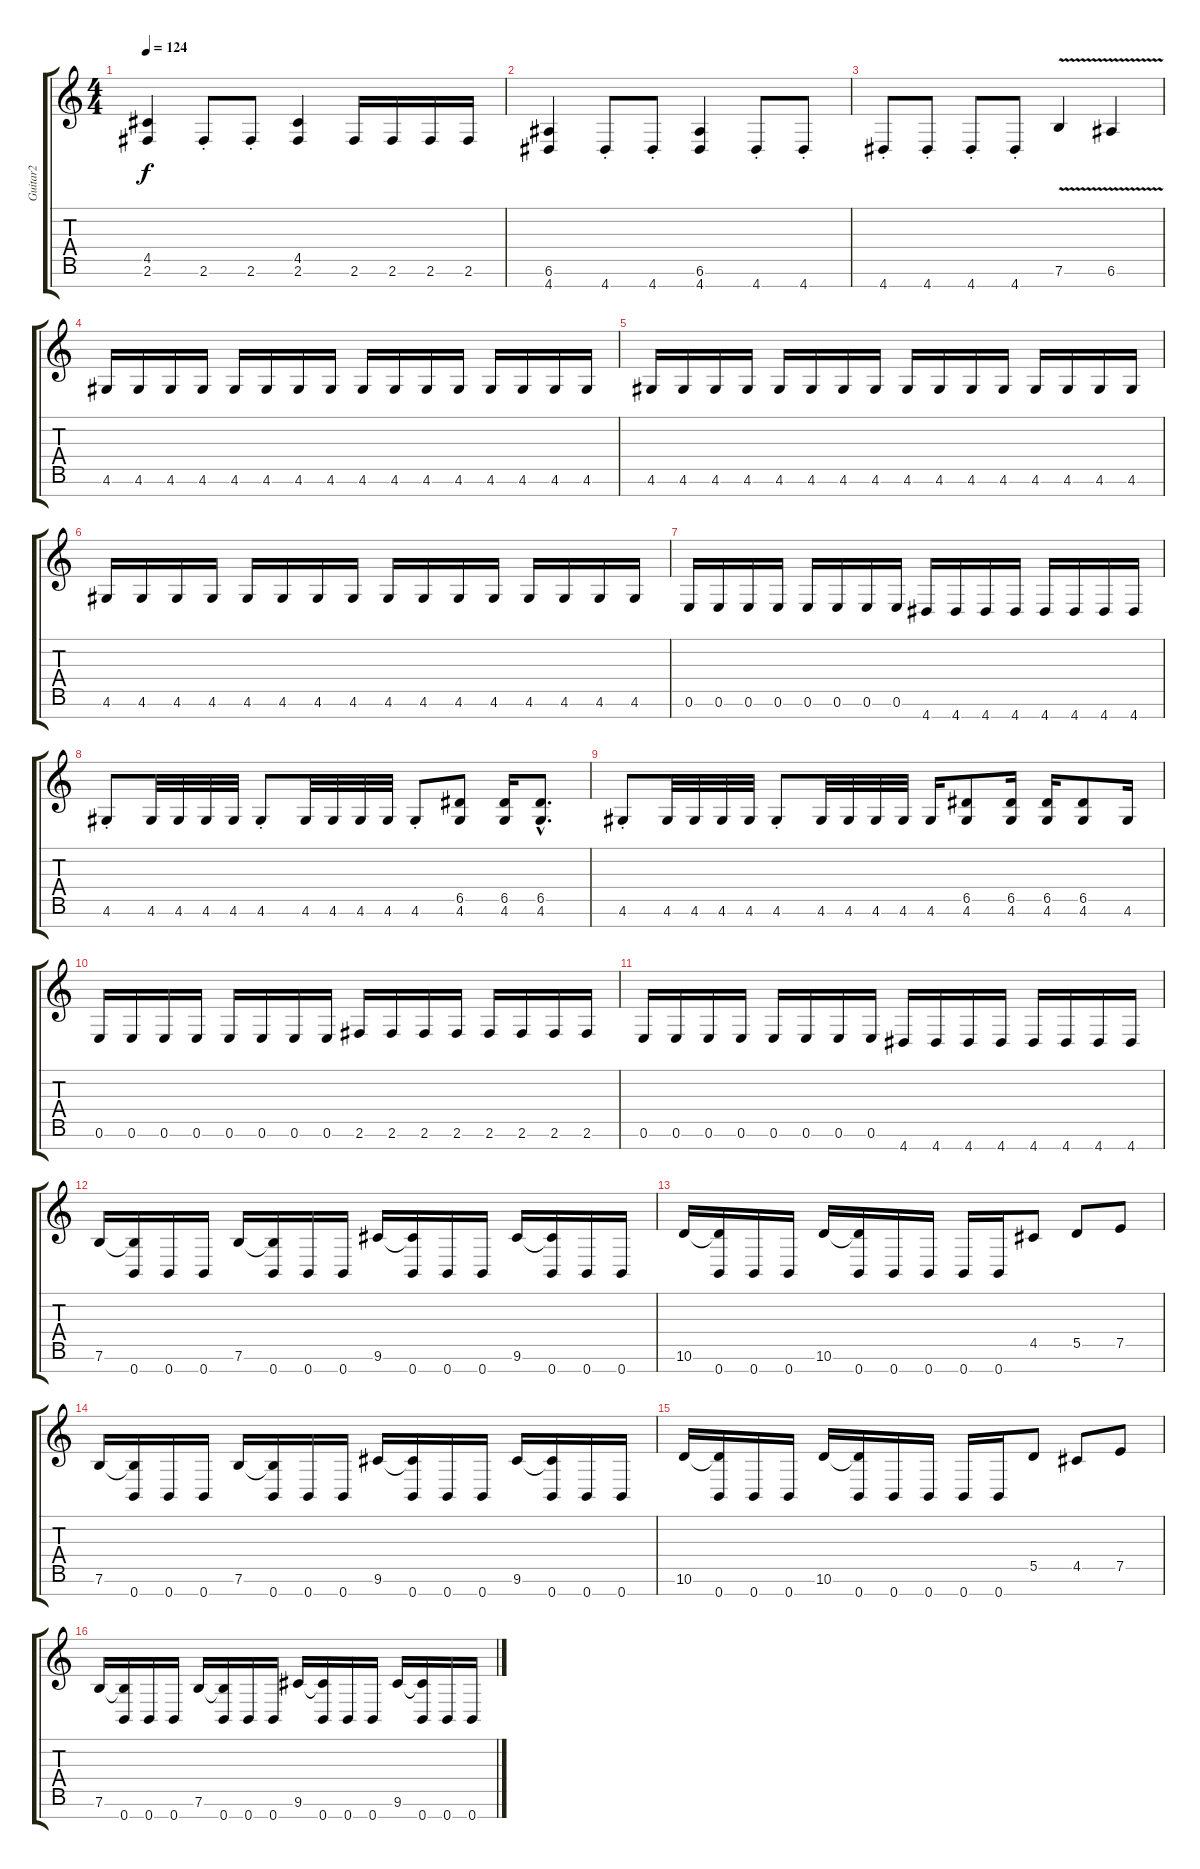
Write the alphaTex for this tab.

\track ("Guitar2" "Guitar2") {instrument distortionguitar}
\staff {score tabs}
\tuning (E4 B3 G3 D3 A2 E2 B1) {hide}
\ts (4 4)
\tempo 124
\clef g2
\ks c
(4.5 2.6).4{dy f} 2.6{st}.8 2.6{st}.8 (4.5 2.6).4 2.6.16 2.6.16 2.6.16 2.6.16 |
(6.6 4.7).4 4.7{st}.8 4.7{st}.8 (6.6 4.7).4 4.7{st}.8 4.7{st}.8 |
4.7{st}.8 4.7{st}.8 4.7{st}.8 4.7{st}.8 7.6{v}.4 6.6{v}.4 |
4.6.16 4.6.16 4.6.16 4.6.16 4.6.16 4.6.16 4.6.16 4.6.16 4.6.16 4.6.16 4.6.16 4.6.16 4.6.16 4.6.16 4.6.16 4.6.16 |
4.6.16 4.6.16 4.6.16 4.6.16 4.6.16 4.6.16 4.6.16 4.6.16 4.6.16 4.6.16 4.6.16 4.6.16 4.6.16 4.6.16 4.6.16 4.6.16 |
4.6.16 4.6.16 4.6.16 4.6.16 4.6.16 4.6.16 4.6.16 4.6.16 4.6.16 4.6.16 4.6.16 4.6.16 4.6.16 4.6.16 4.6.16 4.6.16 |
0.6.16 0.6.16 0.6.16 0.6.16 0.6.16 0.6.16 0.6.16 0.6.16 4.7.16 4.7.16 4.7.16 4.7.16 4.7.16 4.7.16 4.7.16 4.7.16 |
4.6{st}.8 4.6.32 4.6.32 4.6.32 4.6.32 4.6{st}.8 4.6.32 4.6.32 4.6.32 4.6.32 4.6{st}.8 (6.5 4.6).8 (6.5 4.6).16 (6.5{hac} 4.6{hac}).8{d} |
4.6{st}.8 4.6.32 4.6.32 4.6.32 4.6.32 4.6{st}.8 4.6.32 4.6.32 4.6.32 4.6.32 4.6.16 (6.5 4.6).8 (6.5 4.6).16 (6.5 4.6).16 (6.5 4.6).8 4.6.16 |
0.6.16 0.6.16 0.6.16 0.6.16 0.6.16 0.6.16 0.6.16 0.6.16 2.6.16 2.6.16 2.6.16 2.6.16 2.6.16 2.6.16 2.6.16 2.6.16 |
0.6.16 0.6.16 0.6.16 0.6.16 0.6.16 0.6.16 0.6.16 0.6.16 4.7.16 4.7.16 4.7.16 4.7.16 4.7.16 4.7.16 4.7.16 4.7.16 |
7.6.16 (7.6{t} 0.7).16 0.7.16 0.7.16 7.6.16 (7.6{t} 0.7).16 0.7.16 0.7.16 9.6.16 (9.6{t} 0.7).16 0.7.16 0.7.16 9.6.16 (9.6{t} 0.7).16 0.7.16 0.7.16 |
10.6.16 (10.6{t} 0.7).16 0.7.16 0.7.16 10.6.16 (10.6{t} 0.7).16 0.7.16 0.7.16 0.7.16 0.7.16 4.5.8 5.5.8 7.5.8 |
7.6.16 (7.6{t} 0.7).16 0.7.16 0.7.16 7.6.16 (7.6{t} 0.7).16 0.7.16 0.7.16 9.6.16 (9.6{t} 0.7).16 0.7.16 0.7.16 9.6.16 (9.6{t} 0.7).16 0.7.16 0.7.16 |
10.6.16 (10.6{t} 0.7).16 0.7.16 0.7.16 10.6.16 (10.6{t} 0.7).16 0.7.16 0.7.16 0.7.16 0.7.16 5.5.8 4.5.8 7.5.8 |
7.6.16 (7.6{t} 0.7).16 0.7.16 0.7.16 7.6.16 (7.6{t} 0.7).16 0.7.16 0.7.16 9.6.16 (9.6{t} 0.7).16 0.7.16 0.7.16 9.6.16 (9.6{t} 0.7).16 0.7.16 0.7.16
